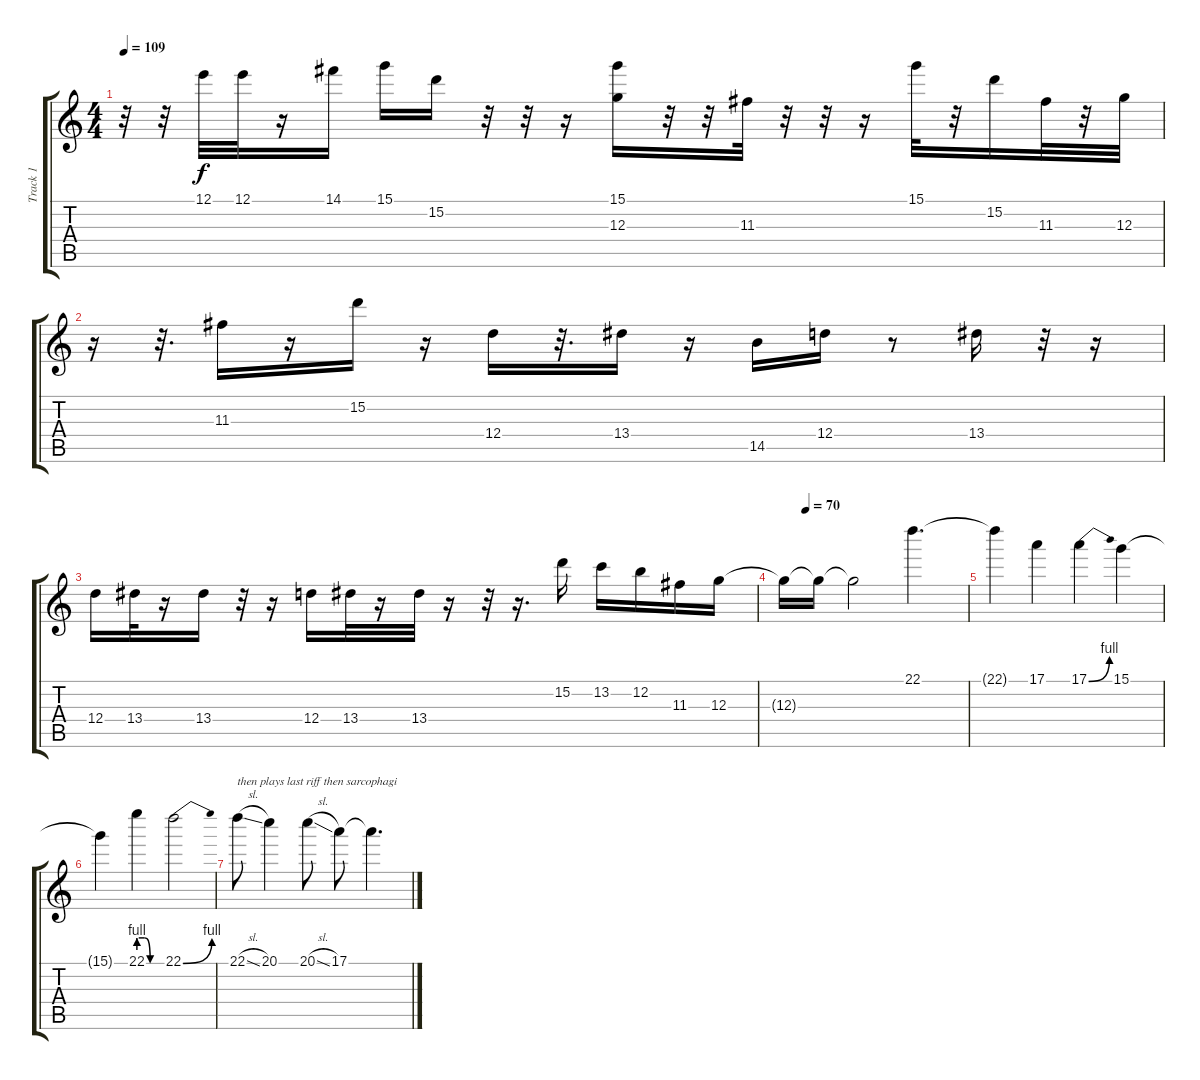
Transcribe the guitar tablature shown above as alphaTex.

\track ("Track 1" "Track 1") {instrument overdrivenguitar}
\staff {score tabs}
\tuning (E4 B3 G3 D3 A2 E2) {hide}
\ts (4 4)
\tempo 109
\clef g2
\ks c
r.32{dy f} r.32 12.1.32 12.1.32 r.16 14.1.16 15.1.16 15.2.16 r.32 r.32 r.16 (15.1 12.3).16 r.32 r.32 11.3.32 r.32 r.32 r.16 15.1.32 r.32 15.2.16 11.3.32 r.32 12.3.32 |
r.16 r.32{d} 11.3.16 r.16 15.2.16 r.16 12.4.16 r.32{d} 13.4.16 r.16 14.5.16 12.4.16 r.8 13.4.16 r.32 r.16 |
12.4.16 13.4.32 r.16 13.4.16 r.32 r.16 12.4.16 13.4.32 r.16 13.4.32 r.16 r.32 r.16{d} 15.2.16 13.2.16 12.2.16 11.3.16 12.3.16 |
\tempo (70 0.125)
12.3{t}.16 12.3{t}.16 12.3{t}.2 22.1.4{d} |
22.1{t}.4 17.1.4 17.1{be (bend 0 0 60 4)}.4 15.1.4 |
15.1{t}.4 22.1{be (custom 0 4 15 4 30 0 60 0)}.4 22.1{be (bend 0 0 60 4)}.2 |
22.1{sl}.8{txt "then plays last riff then sarcophagi"} 20.1.4 20.1{sl}.8 17.1.8 17.1{t}.4{d}
